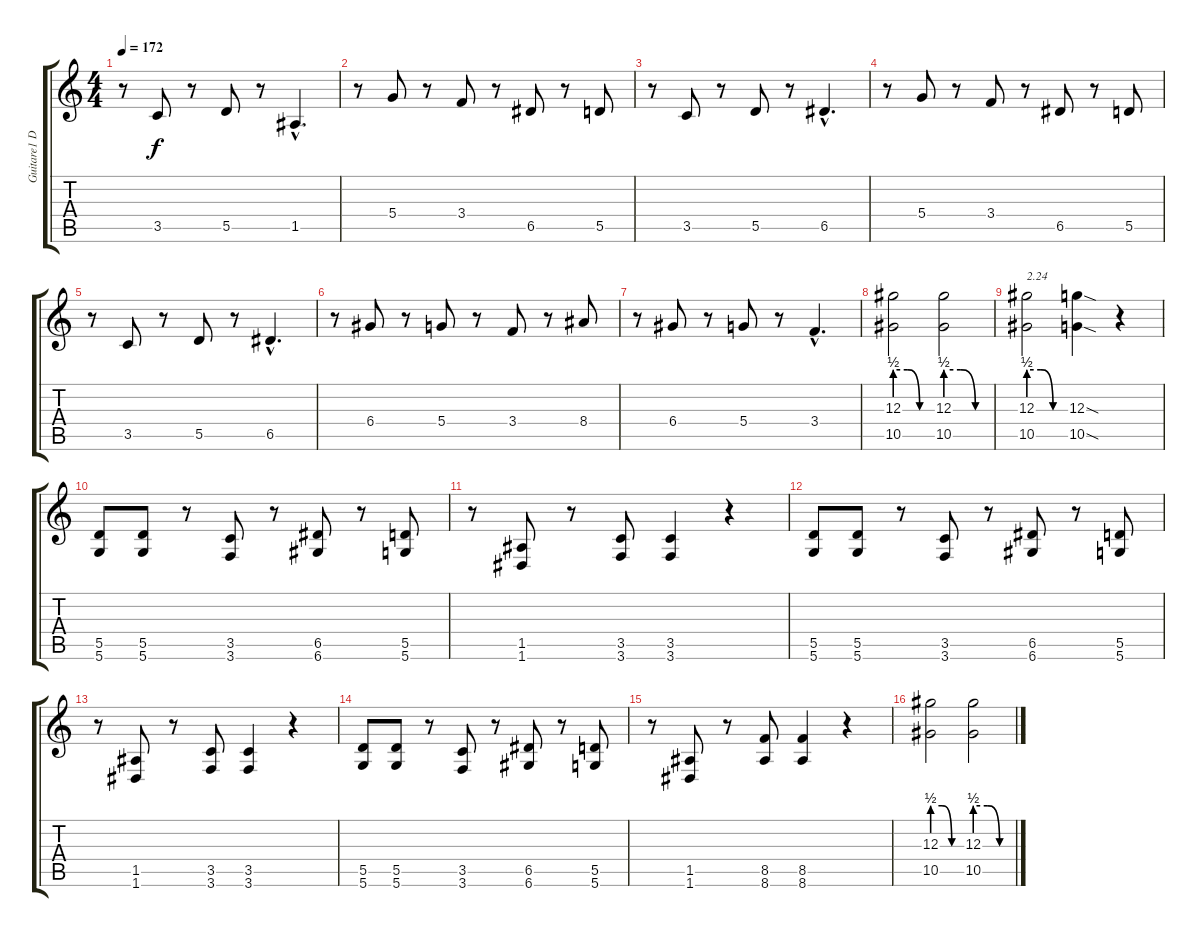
\track ("Guitare1 Dr-D" "Guitare1 D") {instrument distortionguitar}
\staff {score tabs}
\tuning (E4 B3 G3 D3 A2 D2) {hide}
\ts (4 4)
\tempo 172
\clef g2
\ks c
r.8{dy f} 3.5.8 r.8 5.5.8 r.8 1.5{hac}.4{d} |
r.8 5.4.8 r.8 3.4.8 r.8 6.5.8 r.8 5.5.8 |
r.8 3.5.8 r.8 5.5.8 r.8 6.5{hac}.4{d} |
r.8 5.4.8 r.8 3.4.8 r.8 6.5.8 r.8 5.5.8 |
r.8 3.5.8 r.8 5.5.8 r.8 6.5{hac}.4{d} |
r.8 6.4.8 r.8 5.4.8 r.8 3.4.8 r.8 8.4.8 |
r.8 6.4.8 r.8 5.4.8 r.8 3.4{hac}.4{d} |
(12.3{be (custom 0 2 20 2 40 0 60 0)} 10.5{be (custom 0 2 20 2 40 0 60 0)}).2{volume 15 balance 10} (12.3{be (custom 0 2 20 2 40 0 60 0)} 10.5{be (custom 0 2 20 2 40 0 60 0)}).2 |
(12.3{be (custom 0 2 20 2 40 0 60 0)} 10.5{be (custom 0 2 20 2 40 0 60 0)}).2{txt "2.24"} (12.3{sod} 10.5{sod}).4 r.4 |
(5.5 5.6).8 (5.5 5.6).8 r.8 (3.5 3.6).8 r.8 (6.5 6.6).8 r.8 (5.5 5.6).8 |
r.8 (1.5 1.6).8 r.8 (3.5 3.6).8 (3.5 3.6).4 r.4 |
(5.5 5.6).8 (5.5 5.6).8 r.8 (3.5 3.6).8 r.8 (6.5 6.6).8 r.8 (5.5 5.6).8 |
r.8 (1.5 1.6).8 r.8 (3.5 3.6).8 (3.5 3.6).4 r.4 |
(5.5 5.6).8 (5.5 5.6).8 r.8 (3.5 3.6).8 r.8 (6.5 6.6).8 r.8 (5.5 5.6).8 |
r.8 (1.5 1.6).8 r.8 (8.5 8.6).8 (8.5 8.6).4 r.4 |
(12.3{be (custom 0 2 20 2 40 0 60 0)} 10.5{be (custom 0 2 20 2 40 0 60 0)}).2 (12.3{be (custom 0 2 20 2 40 0 60 0)} 10.5{be (custom 0 2 20 2 40 0 60 0)}).2
